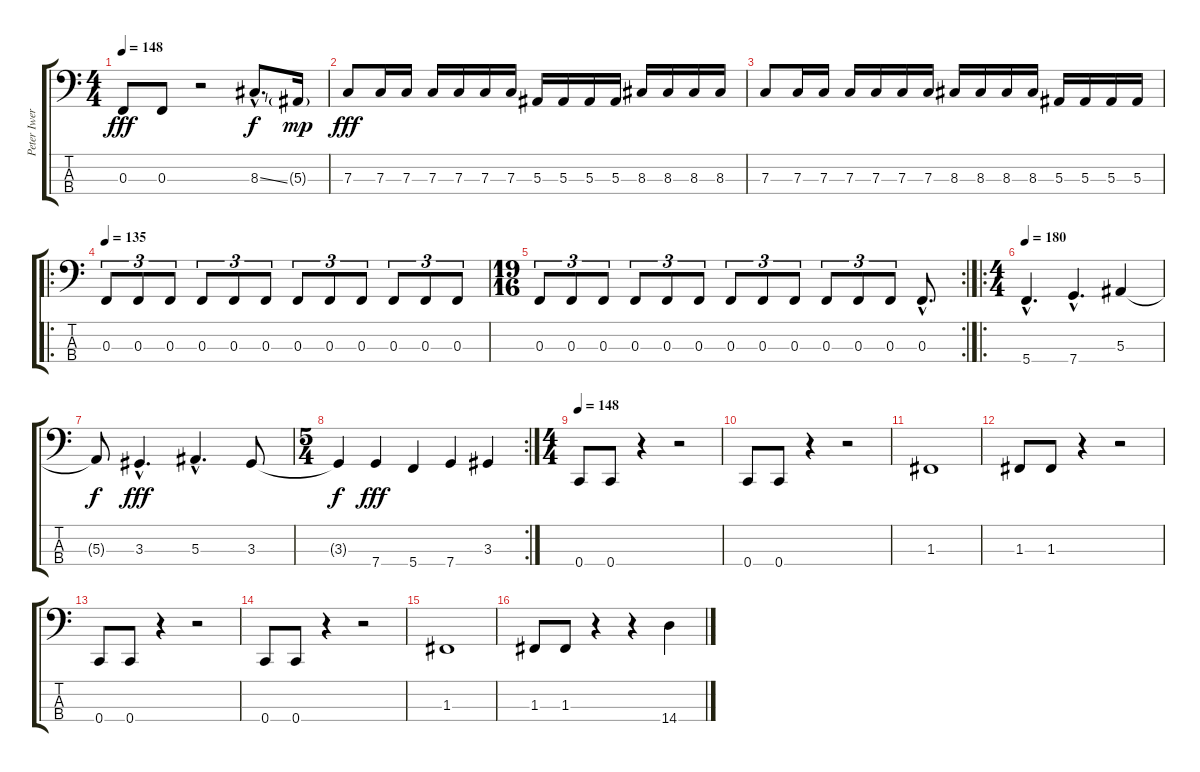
\track ("Peter Iwers" "Peter Iwer") {instrument electricbasspick}
\staff {score tabs}
\tuning (Eb2 Bb1 F1 C1) {hide}
\ts (4 4)
\tempo 148
\clef f4
\ks c
0.3.8{dy fff} 0.3.8 r.2 8.3{ss hac}.8{d dy f} 5.3{g}.16{dy mp} |
7.3.8{dy fff} 7.3.16 7.3.16 7.3.16 7.3.16 7.3.16 7.3.16 5.3.16 5.3.16 5.3.16 5.3.16 8.3.16 8.3.16 8.3.16 8.3.16 |
7.3.8 7.3.16 7.3.16 7.3.16 7.3.16 7.3.16 7.3.16 8.3.16 8.3.16 8.3.16 8.3.16 5.3.16 5.3.16 5.3.16 5.3.16 |
\ro
\tempo 135
0.3.8{tu (3 2)} 0.3.8{tu (3 2)} 0.3.8{tu (3 2)} 0.3.8{tu (3 2)} 0.3.8{tu (3 2)} 0.3.8{tu (3 2)} 0.3.8{tu (3 2)} 0.3.8{tu (3 2)} 0.3.8{tu (3 2)} 0.3.8{tu (3 2)} 0.3.8{tu (3 2)} 0.3.8{tu (3 2)} |
\rc 2
\ts (19 16)
0.3.8{tu (3 2)} 0.3.8{tu (3 2)} 0.3.8{tu (3 2)} 0.3.8{tu (3 2)} 0.3.8{tu (3 2)} 0.3.8{tu (3 2)} 0.3.8{tu (3 2)} 0.3.8{tu (3 2)} 0.3.8{tu (3 2)} 0.3.8{tu (3 2)} 0.3.8{tu (3 2)} 0.3.8{tu (3 2)} 0.3{hac}.8{d} |
\ro
\ts (4 4)
\tempo 180
5.4{hac}.4{d} 7.4{hac}.4{d} 5.3.4 |
5.3{t}.8{dy f} 3.3{hac}.4{d dy fff} 5.3{hac}.4{d} 3.3.8 |
\rc 2
\ts (5 4)
3.3{t}.4{dy f} 7.4.4{dy fff} 5.4.4 7.4.4 3.3.4 |
\ts (4 4)
\tempo 148
0.4.8 0.4.8 r.4 r.2 |
0.4.8 0.4.8 r.4 r.2 |
1.3.1 |
1.3.8 1.3.8 r.4 r.2 |
0.4.8 0.4.8 r.4 r.2 |
0.4.8 0.4.8 r.4 r.2 |
1.3.1 |
1.3.8 1.3.8 r.4 r.4 14.4{ss}.4
